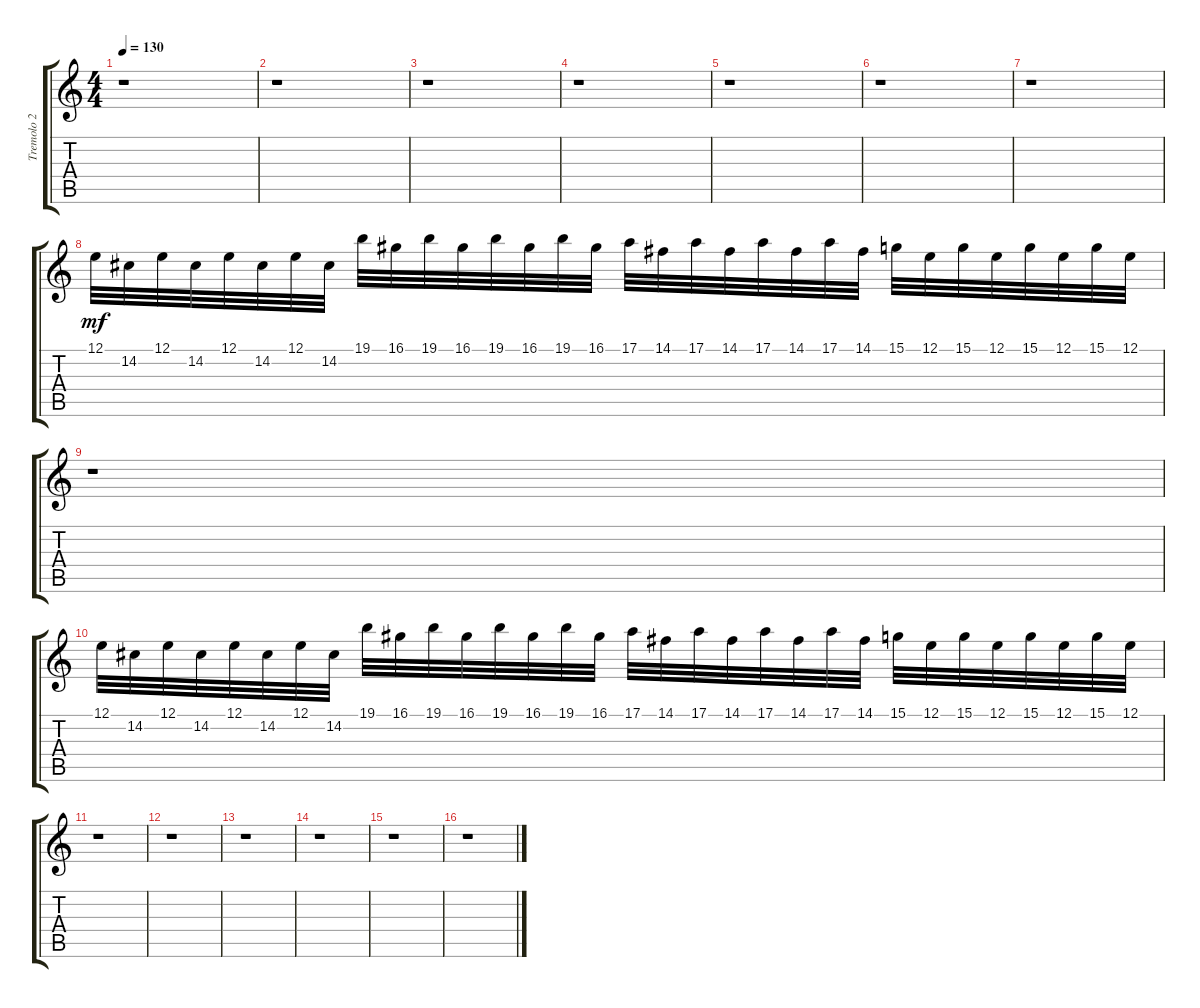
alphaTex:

\track ("Tremolo 2" "Tremolo 2") {instrument lead4chiff}
\staff {score tabs}
\tuning (E4 B3 G3 D3 A2 E2) {hide}
\ts (4 4)
\tempo 130
\clef g2
\ks c
r.1{dy mf instrument lead4chiff} |
r.1 |
r.1 |
r.1 |
r.1 |
r.1 |
r.1 |
12.1.32{balance 8} 14.2.32 12.1.32 14.2.32{balance 8} 12.1.32 14.2.32 12.1.32{balance 8} 14.2.32 19.1.32 16.1.32{balance 8} 19.1.32 16.1.32 19.1.32{balance 8} 16.1.32{balance 9} 19.1.32{balance 9} 16.1.32{balance 9} 17.1.32{balance 10} 14.1.32{balance 10} 17.1.32{balance 10} 14.1.32{balance 10} 17.1.32{balance 11} 14.1.32{balance 11} 17.1.32{balance 12} 14.1.32{balance 12} 15.1.32{balance 12} 12.1.32{balance 13} 15.1.32{balance 13} 12.1.32{balance 14} 15.1.32{balance 14} 12.1.32{balance 14} 15.1.32{balance 15} 12.1.32{balance 16} |
r.1 |
12.1.32{balance 8} 14.2.32 12.1.32 14.2.32{balance 8} 12.1.32 14.2.32 12.1.32{balance 8} 14.2.32 19.1.32 16.1.32{balance 8} 19.1.32 16.1.32 19.1.32{balance 8} 16.1.32{balance 9} 19.1.32{balance 9} 16.1.32{balance 9} 17.1.32{balance 10} 14.1.32{balance 10} 17.1.32{balance 10} 14.1.32{balance 10} 17.1.32{balance 11} 14.1.32{balance 11} 17.1.32{balance 12} 14.1.32{balance 12} 15.1.32{balance 12} 12.1.32{balance 13} 15.1.32{balance 13} 12.1.32{balance 14} 15.1.32{balance 14} 12.1.32{balance 14} 15.1.32{balance 15} 12.1.32{balance 16} |
r.1 |
r.1 |
r.1 |
r.1 |
r.1 |
r.1
